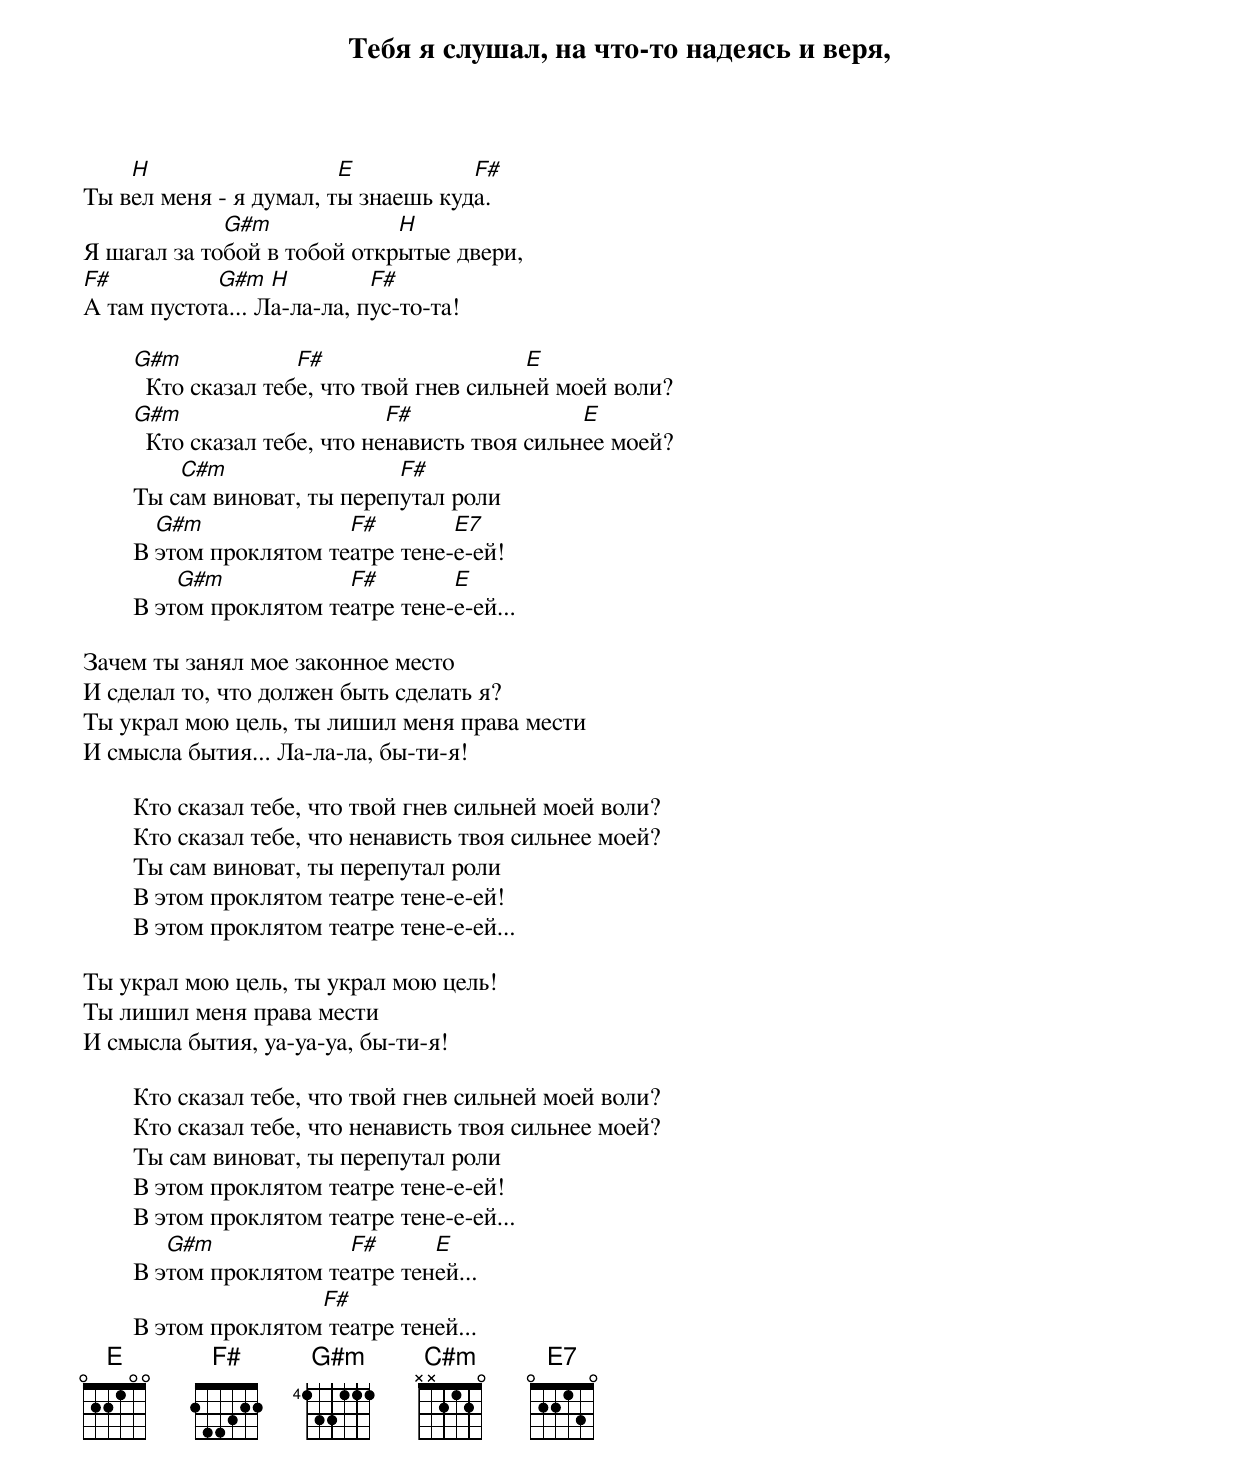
Тебя я слушал, на что-то надеясь и веря,
    H                   E           F#
Ты вел меня - я думал, ты знаешь куда.
             G#m             H
Я шагал за тобой в тобой открытые двери,
F#          G#m   H         F#
А там пустота... Ла-ла-ла, пус-то-та!

	G#m             F#                    E
	  Кто сказал тебе, что твой гнев сильней моей воли?
	G#m                      F#                E
	  Кто сказал тебе, что ненависть твоя сильнее моей?
	    C#m                 F#
	Ты сам виноват, ты перепутал роли
	  G#m              F#        E7
	В этом проклятом театре тене-е-ей!
	    G#m            F#        E
	В этом проклятом театре тене-е-ей...

Зачем ты занял мое законное место
И сделал то, что должен быть сделать я?
Ты украл мою цель, ты лишил меня права мести
И смысла бытия... Ла-ла-ла, бы-ти-я!

	Кто сказал тебе, что твой гнев сильней моей воли?
	Кто сказал тебе, что ненависть твоя сильнее моей?
	Ты сам виноват, ты перепутал роли
	В этом проклятом театре тене-е-ей!
	В этом проклятом театре тене-е-ей...

Ты украл мою цель, ты украл мою цель!
Ты лишил меня права мести
И смысла бытия, уа-уа-уа, бы-ти-я!

	Кто сказал тебе, что твой гнев сильней моей воли?
	Кто сказал тебе, что ненависть твоя сильнее моей?
	Ты сам виноват, ты перепутал роли
	В этом проклятом театре тене-е-ей!
	В этом проклятом театре тене-е-ей...
	   G#m             F#      E
	В этом проклятом театре теней...
                        F#
	В этом проклятом театре теней...
